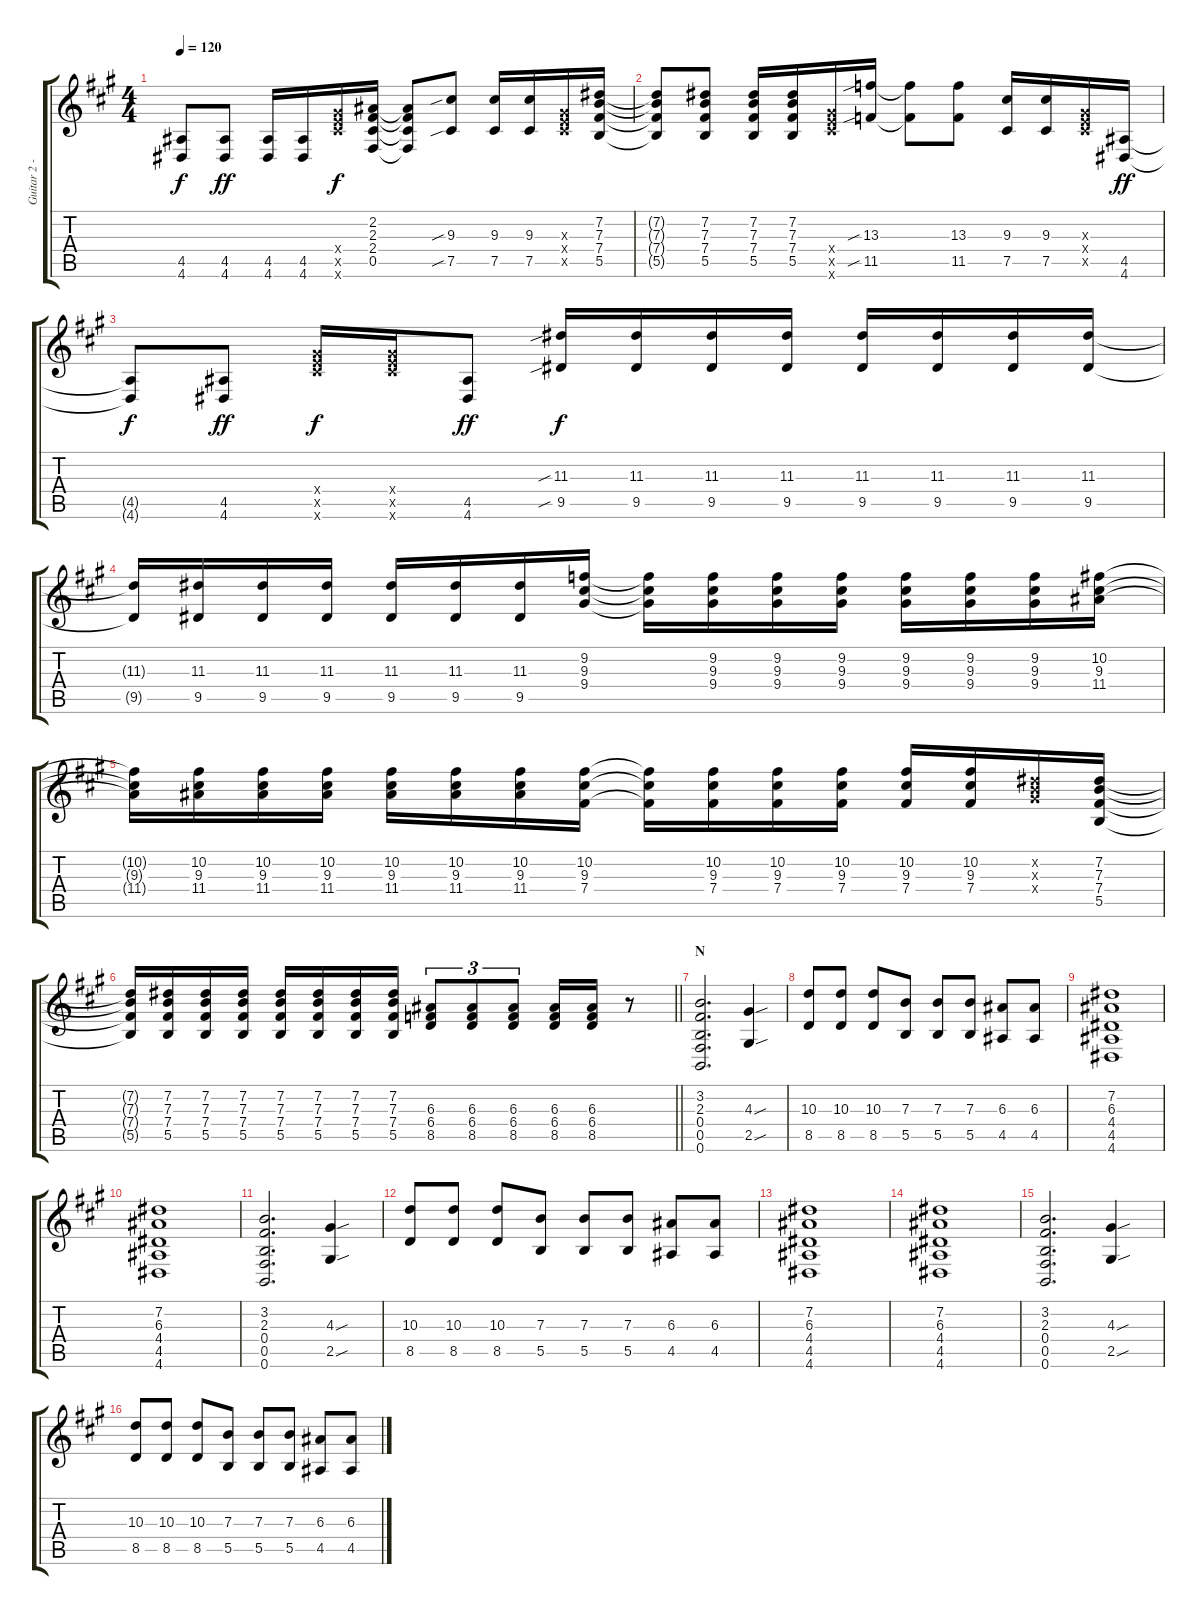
\track ("Guitar 2 - Uruha" "Guitar 2 -") {instrument distortionguitar}
\staff {score tabs}
\tuning (Db4 Ab3 E3 B2 Gb2 B1) {hide}
\ts (4 4)
\tempo 120
\clef g2
\ks a
(4.5{t} 4.6{t}).8{dy f} (4.5 4.6).8{dy ff} (4.5 4.6).16 (4.5 4.6).16 (9.4{x} 10.5{x} 14.6{x}).16{dy f} (2.2 2.3 2.4 0.5).16 (2.2{t} 2.3{t} 2.4{t} 0.5{t}).8 (9.3{sib} 7.5{sib}).8 (9.3 7.5).16 (9.3 7.5).16 (4.3{x} 5.4{x} 7.5{x}).16 (7.2 7.3 7.4 5.5).16 |
(7.2{t} 7.3{t} 7.4{t} 5.5{t}).8 (7.2 7.3 7.4 5.5).8 (7.2 7.3 7.4 5.5).16 (7.2 7.3 7.4 5.5).16 (9.4{x} 10.5{x} 14.6{x}).16 (13.3{sib} 11.5{sib}).16 (13.3{t} 11.5{t}).8 (13.3 11.5).8 (9.3 7.5).16 (9.3 7.5).16 (4.3{x} 5.4{x} 7.5{x}).16 (4.5 4.6).16{dy ff} |
(4.5{t} 4.6{t}).8{dy f} (4.5 4.6).8{dy ff} (9.4{x} 10.5{x} 14.6{x}).16{dy f} (9.4{x} 10.5{x} 14.6{x}).16 (4.5 4.6).8{dy ff} (11.3{sib} 9.5{sib}).16{dy f} (11.3 9.5).16 (11.3 9.5).16 (11.3 9.5).16 (11.3 9.5).16 (11.3 9.5).16 (11.3 9.5).16 (11.3 9.5).16 |
(11.3{t} 9.5{t}).16 (11.3 9.5).16 (11.3 9.5).16 (11.3 9.5).16 (11.3 9.5).16 (11.3 9.5).16 (11.3 9.5).16 (9.2 9.3 9.4).16 (9.2{t} 9.3{t} 9.4{t}).16 (9.2 9.3 9.4).16 (9.2 9.3 9.4).16 (9.2 9.3 9.4).16 (9.2 9.3 9.4).16 (9.2 9.3 9.4).16 (9.2 9.3 9.4).16 (10.2 9.3 11.4).16 |
(10.2{t} 9.3{t} 11.4{t}).16 (10.2 9.3 11.4).16 (10.2 9.3 11.4).16 (10.2 9.3 11.4).16 (10.2 9.3 11.4).16 (10.2 9.3 11.4).16 (10.2 9.3 11.4).16 (10.2 9.3 7.4).16 (10.2{t} 9.3{t} 7.4{t}).16 (10.2 9.3 7.4).16 (10.2 9.3 7.4).16 (10.2 9.3 7.4).16 (10.2 9.3 7.4).16 (10.2 9.3 7.4).16 (7.2{x} 7.3{x} 9.4{x}).16 (7.2 7.3 7.4 5.5).16 |
\barLineRight lightlight
(7.2{t} 7.3{t} 7.4{t} 5.5{t}).16 (7.2 7.3 7.4 5.5).16 (7.2 7.3 7.4 5.5).16 (7.2 7.3 7.4 5.5).16 (7.2 7.3 7.4 5.5).16 (7.2 7.3 7.4 5.5).16 (7.2 7.3 7.4 5.5).16 (7.2 7.3 7.4 5.5).16 (6.3 6.4 8.5).8{tu (3 2)} (6.3 6.4 8.5).8{tu (3 2)} (6.3 6.4 8.5).8{tu (3 2)} (6.3 6.4 8.5).16 (6.3 6.4 8.5).16 r.8 |
\section ("" "N")
(3.2 2.3 0.4 0.5 0.6).2{d} (4.3{sou} 2.5{sou}).4 |
(10.3 8.5).8 (10.3 8.5).8 (10.3 8.5).8 (7.3 5.5).8 (7.3 5.5).8 (7.3 5.5).8 (6.3 4.5).8 (6.3 4.5).8 |
(7.2 6.3 4.4 4.5 4.6).1 |
(7.2 6.3 4.4 4.5 4.6).1 |
(3.2 2.3 0.4 0.5 0.6).2{d} (4.3{sou} 2.5{sou}).4 |
(10.3 8.5).8 (10.3 8.5).8 (10.3 8.5).8 (7.3 5.5).8 (7.3 5.5).8 (7.3 5.5).8 (6.3 4.5).8 (6.3 4.5).8 |
(7.2 6.3 4.4 4.5 4.6).1 |
(7.2 6.3 4.4 4.5 4.6).1 |
(3.2 2.3 0.4 0.5 0.6).2{d} (4.3{sou} 2.5{sou}).4 |
(10.3 8.5).8 (10.3 8.5).8 (10.3 8.5).8 (7.3 5.5).8 (7.3 5.5).8 (7.3 5.5).8 (6.3 4.5).8 (6.3 4.5).8
